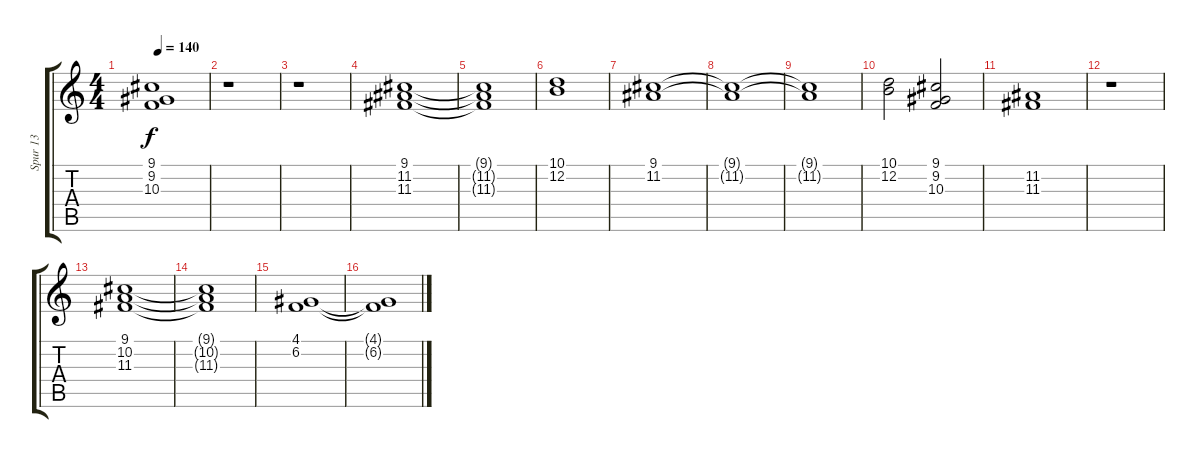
\track ("Spur 13" "Spur 13") {instrument stringensemble1}
\staff {score tabs}
\tuning (E4 B3 G3 D3 A2 E2) {hide}
\ts (4 4)
\tempo 140
\clef g2
\ks c
(9.1{t} 9.2{t} 10.3{t}).1{dy f} |
r.1 |
r.1 |
(9.1 11.2 11.3).1 |
(9.1{t} 11.2{t} 11.3{t}).1 |
(10.1 12.2).1 |
(9.1 11.2).1 |
(9.1{t} 11.2{t}).1 |
(9.1{t} 11.2{t}).1 |
(10.1 12.2).2 (9.1 9.2 10.3).2 |
(11.2 11.3).1 |
r.1 |
(9.1 10.2 11.3).1 |
(9.1{t} 10.2{t} 11.3{t}).1 |
(4.1 6.2).1 |
(4.1{t} 6.2{t}).1
